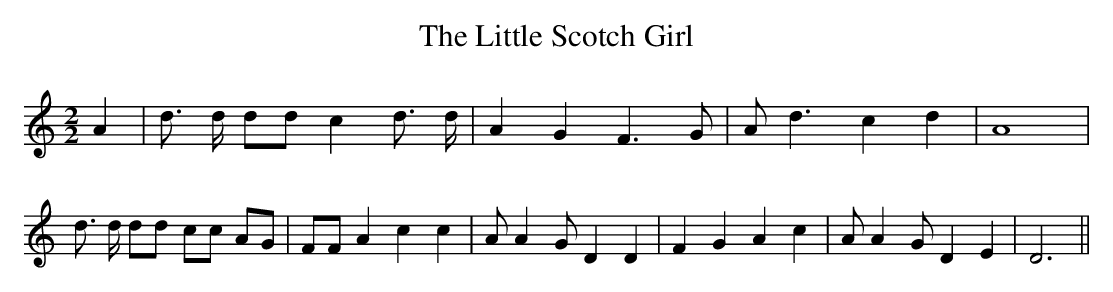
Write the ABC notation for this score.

X:1
T:The Little Scotch Girl
M:2/2
L:1/4
K:C
 A| d3/4 d/4 d/2d/2 c d3/4 d/4| A G F3/2 G/2| A/2 d3/2 c d| A4| d3/4 d/4 d/2d/2 c/2c/2 A/2G/2|\
 F/2F/2 A c c| A/2 A G/2 D D| F G A c| A/2 A G/2 D E| D3||
